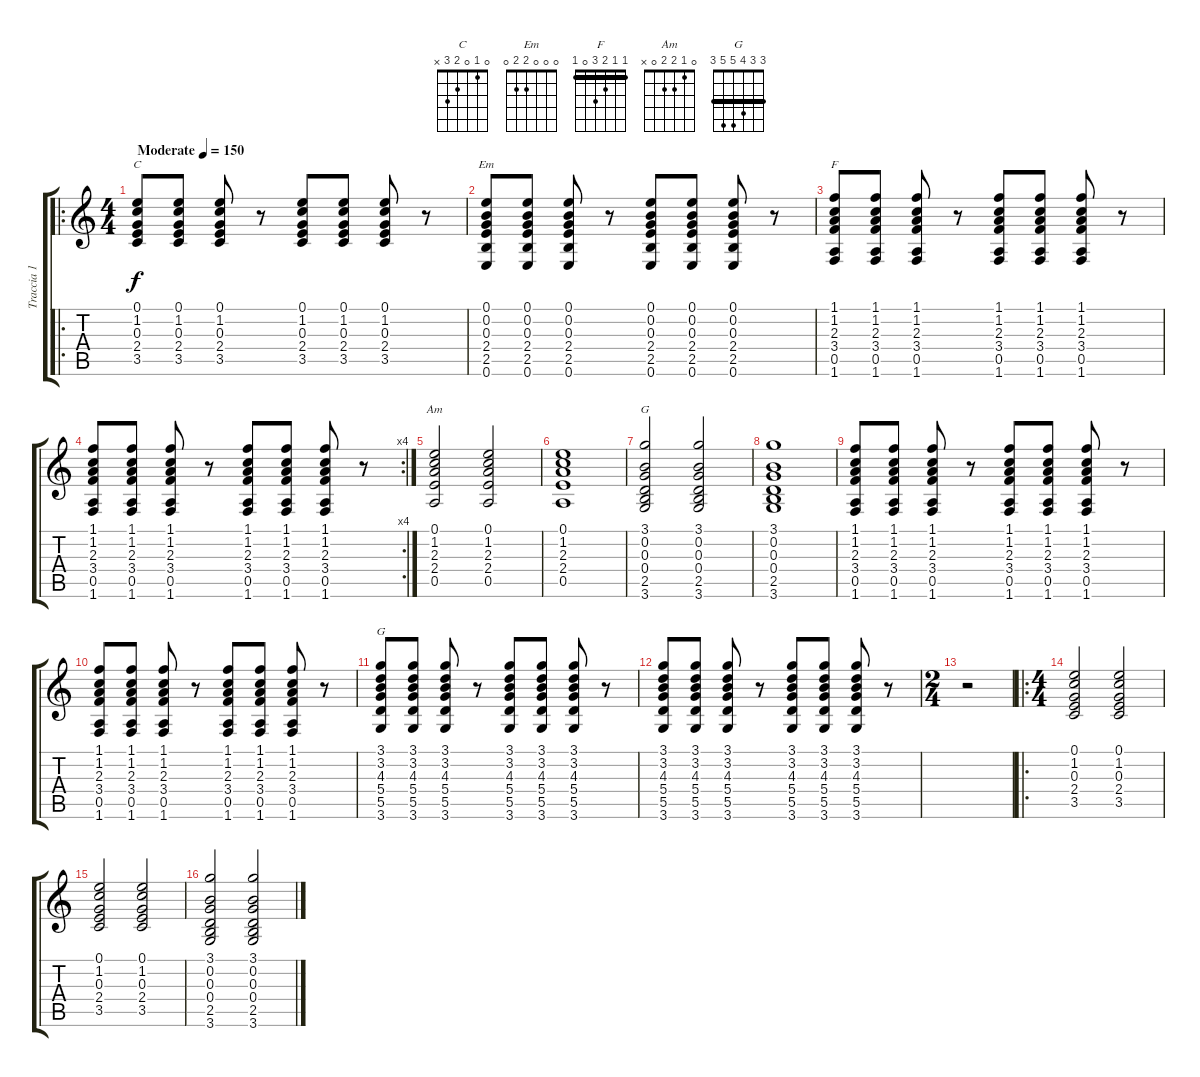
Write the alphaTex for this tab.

\track ("Traccia 1" "Traccia 1") {instrument acousticguitarsteel}
\staff {score tabs}
\tuning (E4 B3 G3 D3 A2 E2) {hide}
\chord ("C" 0 1 0 2 3 x)
\chord ("Em" 0 0 0 2 2 0)
\chord ("F" 1 1 2 3 0 1) {barre 1}
\chord ("Am" 0 1 2 2 0 x)
\chord ("G" 3 0 0 0 2 3)
\chord ("G" 3 3 4 5 5 3) {barre 3}
\ro
\ts (4 4)
\tempo (150 "Moderate")
\clef g2
\ks c
(0.1 1.2 0.3 2.4 3.5).8{ch "C" dy f instrument acousticguitarsteel} (0.1 1.2 0.3 2.4 3.5).8 (0.1 1.2 0.3 2.4 3.5).8 r.8 (0.1 1.2 0.3 2.4 3.5).8 (0.1 1.2 0.3 2.4 3.5).8 (0.1 1.2 0.3 2.4 3.5).8 r.8 |
(0.1 0.2 0.3 2.4 2.5 0.6).8{ch "Em"} (0.1 0.2 0.3 2.4 2.5 0.6).8 (0.1 0.2 0.3 2.4 2.5 0.6).8 r.8 (0.1 0.2 0.3 2.4 2.5 0.6).8 (0.1 0.2 0.3 2.4 2.5 0.6).8 (0.1 0.2 0.3 2.4 2.5 0.6).8 r.8 |
(1.1 1.2 2.3 3.4 0.5 1.6).8{ch "F"} (1.1 1.2 2.3 3.4 0.5 1.6).8 (1.1 1.2 2.3 3.4 0.5 1.6).8 r.8 (1.1 1.2 2.3 3.4 0.5 1.6).8 (1.1 1.2 2.3 3.4 0.5 1.6).8 (1.1 1.2 2.3 3.4 0.5 1.6).8 r.8 |
\rc 4
(1.1 1.2 2.3 3.4 0.5 1.6).8 (1.1 1.2 2.3 3.4 0.5 1.6).8 (1.1 1.2 2.3 3.4 0.5 1.6).8 r.8 (1.1 1.2 2.3 3.4 0.5 1.6).8 (1.1 1.2 2.3 3.4 0.5 1.6).8 (1.1 1.2 2.3 3.4 0.5 1.6).8 r.8 |
(0.1 1.2 2.3 2.4 0.5).2{ch "Am"} (0.1 1.2 2.3 2.4 0.5).2 |
(0.1 1.2 2.3 2.4 0.5).1 |
(3.1 0.2 0.3 0.4 2.5 3.6).2{ch "G"} (3.1 0.2 0.3 0.4 2.5 3.6).2 |
(3.1 0.2 0.3 0.4 2.5 3.6).1 |
(1.1 1.2 2.3 3.4 0.5 1.6).8 (1.1 1.2 2.3 3.4 0.5 1.6).8 (1.1 1.2 2.3 3.4 0.5 1.6).8 r.8 (1.1 1.2 2.3 3.4 0.5 1.6).8 (1.1 1.2 2.3 3.4 0.5 1.6).8 (1.1 1.2 2.3 3.4 0.5 1.6).8 r.8 |
(1.1 1.2 2.3 3.4 0.5 1.6).8 (1.1 1.2 2.3 3.4 0.5 1.6).8 (1.1 1.2 2.3 3.4 0.5 1.6).8 r.8 (1.1 1.2 2.3 3.4 0.5 1.6).8 (1.1 1.2 2.3 3.4 0.5 1.6).8 (1.1 1.2 2.3 3.4 0.5 1.6).8 r.8 |
(3.1 3.2 4.3 5.4 5.5 3.6).8{ch "G"} (3.1 3.2 4.3 5.4 5.5 3.6).8 (3.1 3.2 4.3 5.4 5.5 3.6).8 r.8 (3.1 3.2 4.3 5.4 5.5 3.6).8 (3.1 3.2 4.3 5.4 5.5 3.6).8 (3.1 3.2 4.3 5.4 5.5 3.6).8 r.8 |
(3.1 3.2 4.3 5.4 5.5 3.6).8 (3.1 3.2 4.3 5.4 5.5 3.6).8 (3.1 3.2 4.3 5.4 5.5 3.6).8 r.8 (3.1 3.2 4.3 5.4 5.5 3.6).8 (3.1 3.2 4.3 5.4 5.5 3.6).8 (3.1 3.2 4.3 5.4 5.5 3.6).8 r.8 |
\ts (2 4)
r.2 |
\ro
\ts (4 4)
(0.1 1.2 0.3 2.4 3.5).2 (0.1 1.2 0.3 2.4 3.5).2 |
(0.1 1.2 0.3 2.4 3.5).2 (0.1 1.2 0.3 2.4 3.5).2 |
(3.1 0.2 0.3 0.4 2.5 3.6).2 (3.1 0.2 0.3 0.4 2.5 3.6).2
